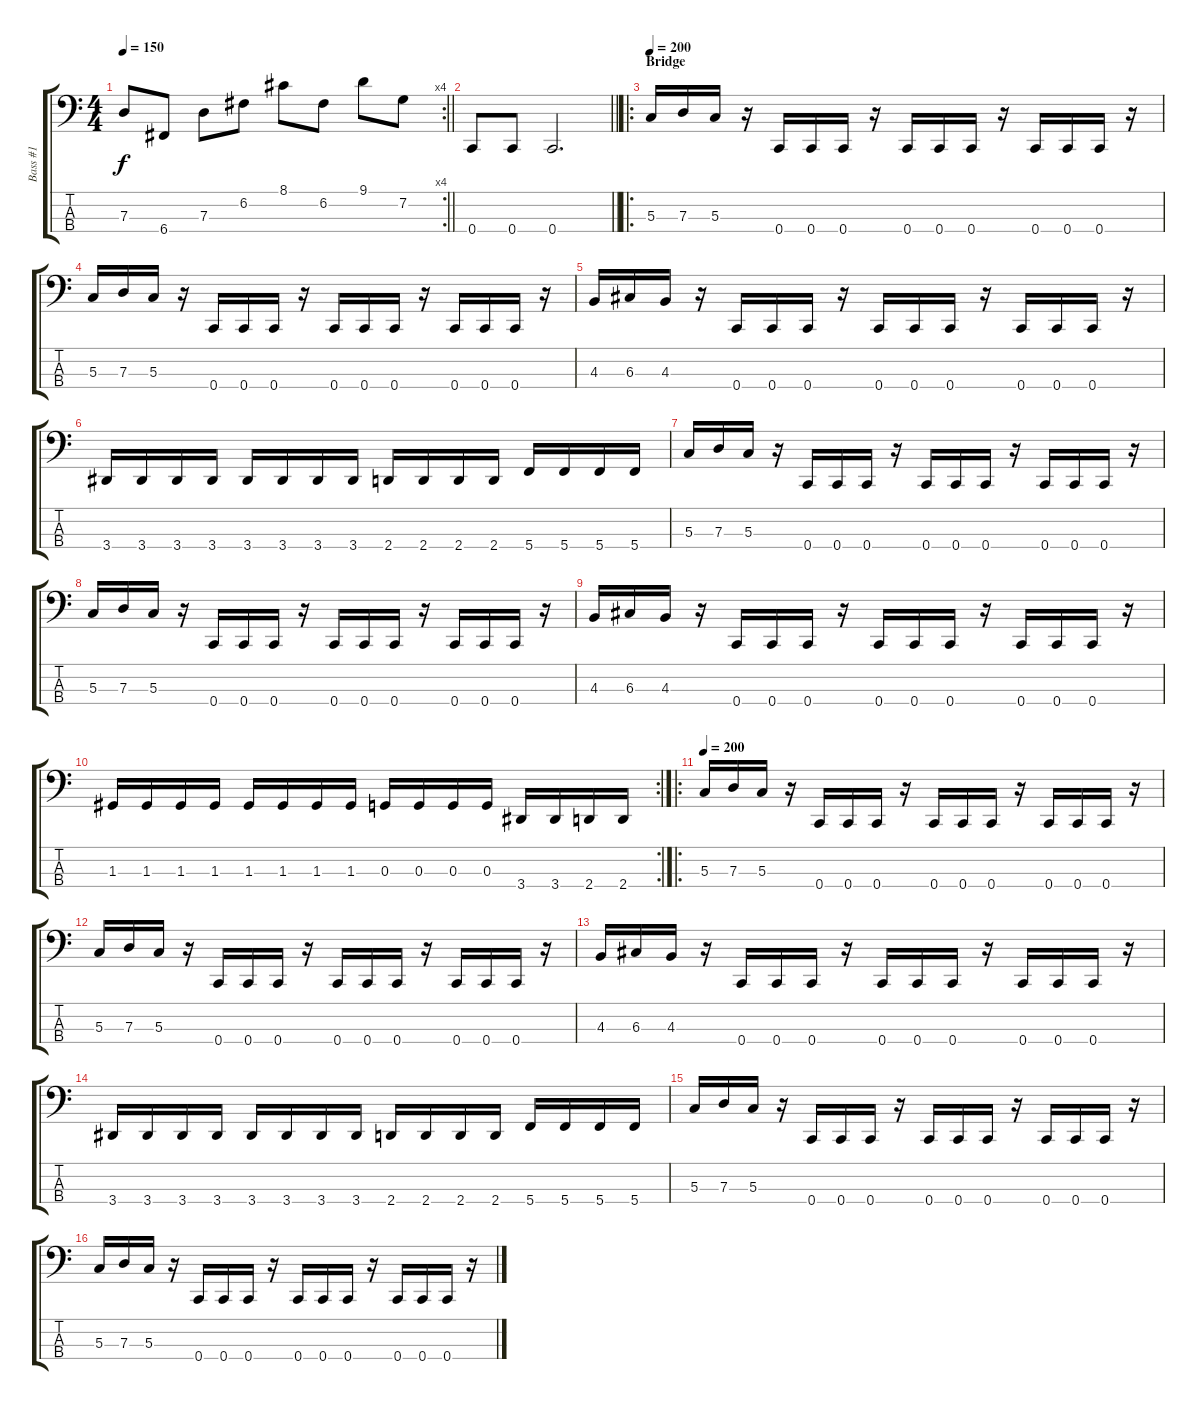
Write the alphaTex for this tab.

\track ("Bass #1" "Bass #1") {instrument acousticguitarsteel}
\staff {score tabs}
\tuning (F2 C2 G1 C1) {hide}
\rc 4
\ts (4 4)
\tempo 150
\clef f4
\barLineRight lightlight
\ks c
7.3.8{dy f} 6.4.8 7.3.8 6.2.8 8.1.8 6.2.8 9.1.8 7.2.8 |
\barLineRight lightlight
0.4.8 0.4.8 0.4.2{d} |
\ro
\section ("" "Bridge")
\tempo 200
5.3.16 7.3.16 5.3.16 r.16 0.4.16 0.4.16 0.4.16 r.16 0.4.16 0.4.16 0.4.16 r.16 0.4.16 0.4.16 0.4.16 r.16 |
5.3.16 7.3.16 5.3.16 r.16 0.4.16 0.4.16 0.4.16 r.16 0.4.16 0.4.16 0.4.16 r.16 0.4.16 0.4.16 0.4.16 r.16 |
4.3.16 6.3.16 4.3.16 r.16 0.4.16 0.4.16 0.4.16 r.16 0.4.16 0.4.16 0.4.16 r.16 0.4.16 0.4.16 0.4.16 r.16 |
3.4.16 3.4.16 3.4.16 3.4.16 3.4.16 3.4.16 3.4.16 3.4.16 2.4.16 2.4.16 2.4.16 2.4.16 5.4.16 5.4.16 5.4.16 5.4.16 |
5.3.16 7.3.16 5.3.16 r.16 0.4.16 0.4.16 0.4.16 r.16 0.4.16 0.4.16 0.4.16 r.16 0.4.16 0.4.16 0.4.16 r.16 |
5.3.16 7.3.16 5.3.16 r.16 0.4.16 0.4.16 0.4.16 r.16 0.4.16 0.4.16 0.4.16 r.16 0.4.16 0.4.16 0.4.16 r.16 |
4.3.16 6.3.16 4.3.16 r.16 0.4.16 0.4.16 0.4.16 r.16 0.4.16 0.4.16 0.4.16 r.16 0.4.16 0.4.16 0.4.16 r.16 |
\rc 2
1.3.16 1.3.16 1.3.16 1.3.16 1.3.16 1.3.16 1.3.16 1.3.16 0.3.16 0.3.16 0.3.16 0.3.16 3.4.16 3.4.16 2.4.16 2.4.16 |
\ro
\tempo 200
5.3.16 7.3.16 5.3.16 r.16 0.4.16 0.4.16 0.4.16 r.16 0.4.16 0.4.16 0.4.16 r.16 0.4.16 0.4.16 0.4.16 r.16 |
5.3.16 7.3.16 5.3.16 r.16 0.4.16 0.4.16 0.4.16 r.16 0.4.16 0.4.16 0.4.16 r.16 0.4.16 0.4.16 0.4.16 r.16 |
4.3.16 6.3.16 4.3.16 r.16 0.4.16 0.4.16 0.4.16 r.16 0.4.16 0.4.16 0.4.16 r.16 0.4.16 0.4.16 0.4.16 r.16 |
3.4.16 3.4.16 3.4.16 3.4.16 3.4.16 3.4.16 3.4.16 3.4.16 2.4.16 2.4.16 2.4.16 2.4.16 5.4.16 5.4.16 5.4.16 5.4.16 |
5.3.16 7.3.16 5.3.16 r.16 0.4.16 0.4.16 0.4.16 r.16 0.4.16 0.4.16 0.4.16 r.16 0.4.16 0.4.16 0.4.16 r.16 |
5.3.16 7.3.16 5.3.16 r.16 0.4.16 0.4.16 0.4.16 r.16 0.4.16 0.4.16 0.4.16 r.16 0.4.16 0.4.16 0.4.16 r.16
